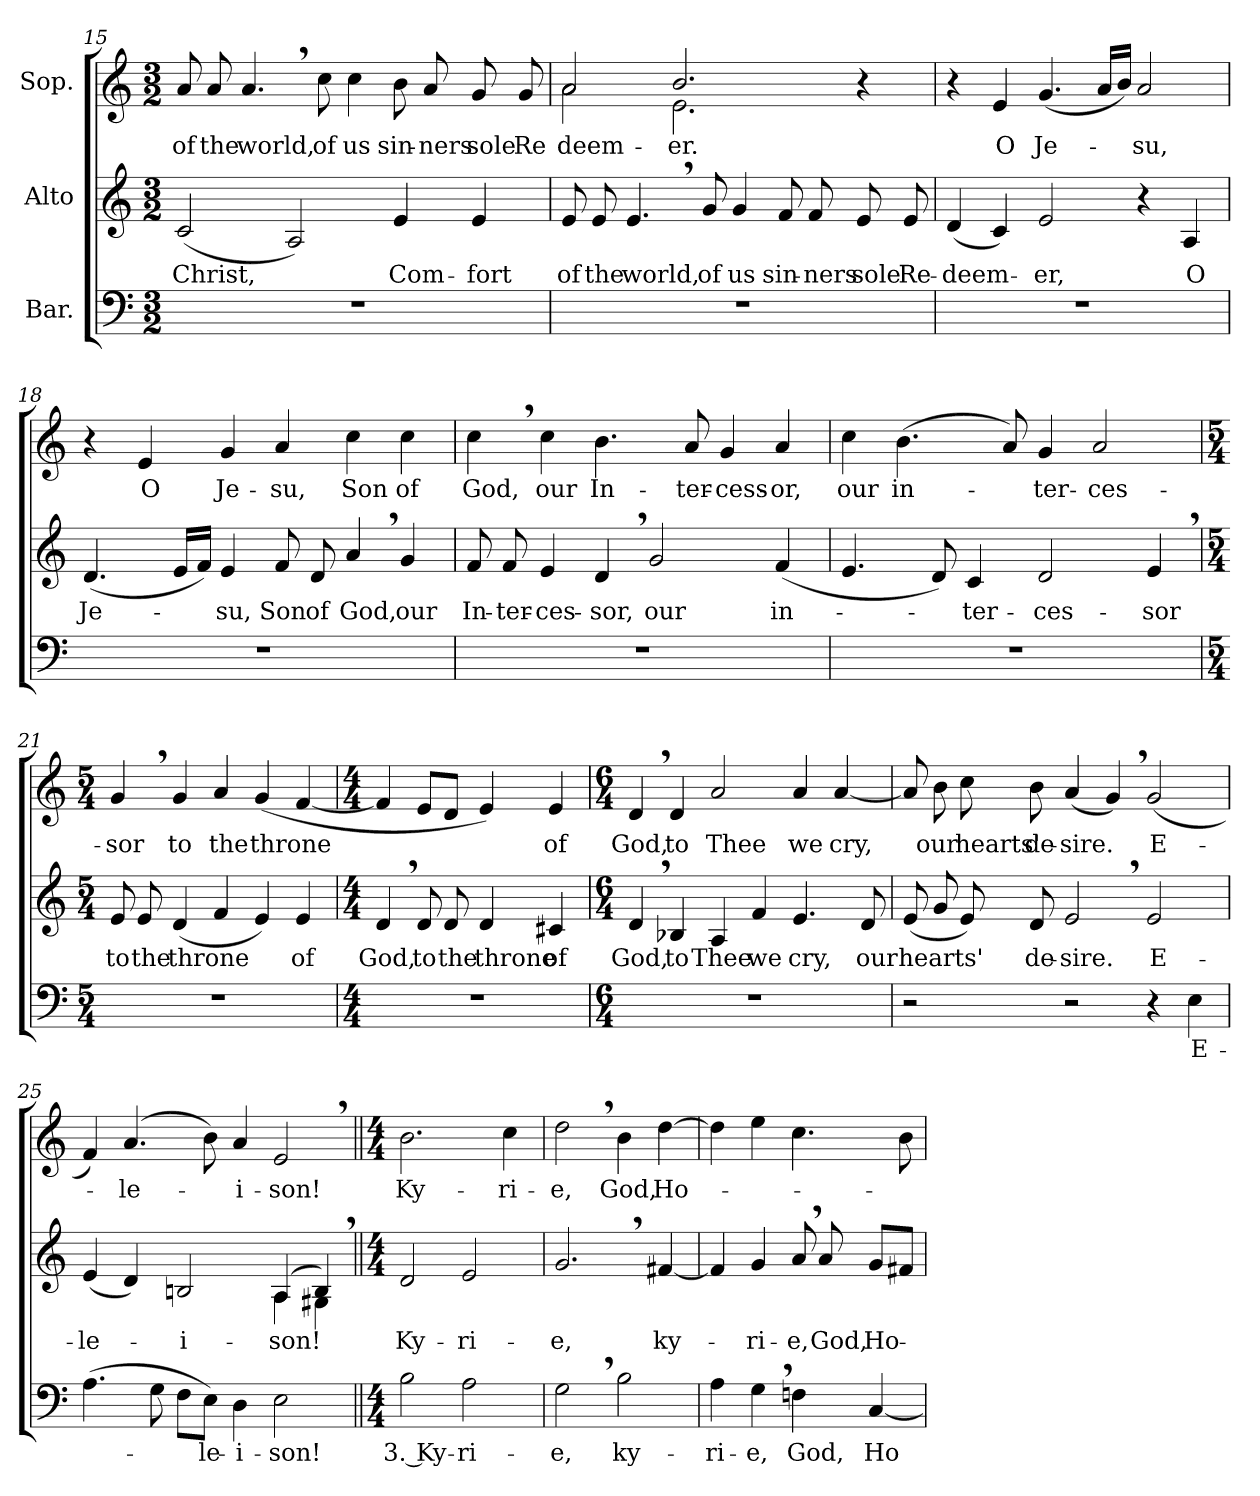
**kern	**text	**kern	**text	**kern	**text
*part3	*part3	*part2	*part2	*part1	*part1
*staff3	*staff3	*staff2	*staff2	*staff1	*staff1
*I"Bar.	*	*I"Alto	*	*I"Sop.	*
*clefF4	*	*clefG2	*	*clefG2	*
*k[]	*	*k[]	*	*k[]	*
*C:	*	*C:	*	*C:	*
*M3/2	*	*M3/2	*	*M3/2	*
=15	=15	=15	=15	=15	=15
!	!	!	!LO:LY:b	!	!LO:LY:b
1.r	.	(<2c/	Christ,	8a/	of
!	!	!	!	!	!LO:LY:b
.	.	.	.	8a/	the
!	!	!	!	!	!LO:LY:b
.	.	.	.	4.a,>/	world,
.	.	2A/)	.	.	.
!	!	!	!	!	!LO:LY:b
.	.	.	.	8cc\	of
!	!	!	!	!	!LO:LY:b
.	.	.	.	4cc\	us
!	!	!	!LO:LY:b	!	!LO:LY:b
.	.	4e/	Com-	8b\	sin-
!	!	!	!	!	!LO:LY:b
.	.	.	.	8a/	-ners
!	!	!	!LO:LY:b	!	!LO:LY:b
.	.	4e/	-fort	8g/	sole
!	!	!	!	!	!LO:LY:b
.	.	.	.	8g/	Re
=16	=16	=16	=16	=16	=16
!	!	!	!LO:LY:b	!	!LO:LY:b
*	*	*	*	*^	*
1.r	.	8e/	of	2a/	2a\	deem-
!	!	!	!LO:LY:b	!	!	!
.	.	8e/	the	.	.	.
!	!	!	!LO:LY:b	!	!	!
.	.	4.e,>/	world,	.	.	.
!	!	!	!	!	!	!LO:LY:b
.	.	.	.	2.b/	2.e\	-er.
!	!	!	!LO:LY:b	!	!	!
.	.	8g/	of	.	.	.
!	!	!	!LO:LY:b	!	!	!
.	.	4g/	us	.	.	.
!	!	!	!LO:LY:b	!	!	!
.	.	8f/	sin-	.	.	.
!	!	!	!LO:LY:b	!	!	!
.	.	8f/	-ners	.	.	.
!	!	!	!LO:LY:b	!	!	!
.	.	8e/	sole	4r	4ryy	.
!	!	!	!LO:LY:b	!	!	!
.	.	8e/	Re-	.	.	.
*	*	*	*	*v	*v	*
!!LO:LB:g=z
=17	=17	=17	=17	=17	=17
!	!	!	!LO:LY:b	!	!
1.r	.	(<4d/	-deem-	4r	.
!	!	!	!	!	!LO:LY:b
.	.	4c/)	.	4e/	O
!	!	!	!LO:LY:b	!	!LO:LY:b
.	.	2e/	-er,	(<4.g/	Je-
.	.	.	.	16a/LL	.
.	.	.	.	16b/JJ)	.
!	!	!	!	!	!LO:LY:b
.	.	4r	.	2a/	-su,
!	!	!	!LO:LY:b	!	!
.	.	4A/	O	.	.
=18	=18	=18	=18	=18	=18
!	!	!	!LO:LY:b	!	!
1.r	.	(<4.d/	Je-	4r	.
!	!	!	!	!	!LO:LY:b
.	.	.	.	4e/	O
.	.	16e/LL	.	.	.
.	.	16f/JJ)	.	.	.
!	!	!	!LO:LY:b	!	!LO:LY:b
.	.	4e/	-su,	4g/	Je-
!	!	!	!LO:LY:b	!	!LO:LY:b
.	.	8f/	Son	4a/	-su,
!	!	!	!LO:LY:b	!	!
.	.	8d/	of	.	.
!	!	!	!LO:LY:b	!	!LO:LY:b
.	.	4a,>/	God,	4cc\	Son
!	!	!	!LO:LY:b	!	!LO:LY:b
.	.	4g/	our	4cc\	of
=19	=19	=19	=19	=19	=19
!	!	!	!LO:LY:b	!	!LO:LY:b
1.r	.	8f/	In-	4cc,>\	God,
!	!	!	!LO:LY:b	!	!
.	.	8f/	-ter-	.	.
!	!	!	!LO:LY:b	!	!LO:LY:b
.	.	4e/	-ces-	4cc\	our
!	!	!	!LO:LY:b	!	!LO:LY:b
.	.	4d,>/	-sor,	4.b\	In-
!	!	!	!LO:LY:b	!	!
.	.	2g/	our	.	.
!	!	!	!	!	!LO:LY:b
.	.	.	.	8a/	-ter-
!	!	!	!	!	!LO:LY:b
.	.	.	.	4g/	-cess-
!	!	!	!LO:LY:b	!	!LO:LY:b
.	.	(<4f/	in-	4a/	-or,
!!LO:LB:g=z
=20	=20	=20	=20	=20	=20
!	!	!	!	!	!LO:LY:b
1.r	.	4.e/	.	4cc\	our
!	!	!	!	!	!LO:LY:b
.	.	.	.	(>4.b\	in-
.	.	8d/)	.	.	.
!	!	!	!LO:LY:b	!	!
.	.	4c/	-ter-	.	.
.	.	.	.	8a/)	.
!	!	!	!LO:LY:b	!	!LO:LY:b
.	.	2d/	-ces-	4g/	-ter-
!	!	!	!	!	!LO:LY:b
.	.	.	.	2a/	-ces-
!	!	!	!LO:LY:b	!	!
.	.	4e,>/	-sor	.	.
=21	=21	=21	=21	=21	=21
*M5/4	*	*M5/4	*	*M5/4	*
!	!	!	!LO:LY:b	!	!LO:LY:b
4%5r	.	8e/	to	4g,>/	-sor
!	!	!	!LO:LY:b	!	!
.	.	8e/	the	.	.
!	!	!	!LO:LY:b	!	!LO:LY:b
.	.	(<4d/	throne	4g/	to
!	!	!	!	!	!LO:LY:b
.	.	4f/	.	4a/	the
!	!	!	!	!	!LO:LY:b
.	.	4e/)	.	(<4g/	throne
!	!	!	!LO:LY:b	!	!
.	.	4e/	of	[4f/	.
=22	=22	=22	=22	=22	=22
*M4/4	*	*M4/4	*	*M4/4	*
!	!	!	!LO:LY:b	!	!
1r	.	4d,>/	God,	4f/]	.
!	!	!	!LO:LY:b	!	!
.	.	8d/	to	8e/L	.
!	!	!	!LO:LY:b	!	!
.	.	8d/	the	8d/J	.
!	!	!	!LO:LY:b	!	!
.	.	4d/	throne	4e/)	.
!	!	!	!LO:LY:b	!	!LO:LY:b
.	.	4c#X/	of	4e/	of
!!LO:LB:g=z
=23	=23	=23	=23	=23	=23
*M6/4	*	*M6/4	*	*M6/4	*
!	!	!	!LO:LY:b	!	!LO:LY:b
1.r	.	4d,>/	God,	4d,>/	God,
!	!	!	!LO:LY:b	!	!LO:LY:b
.	.	4B-X/	to	4d/	to
!	!	!	!LO:LY:b	!	!LO:LY:b
.	.	4A/	Thee	2a/	Thee
!	!	!	!LO:LY:b	!	!
.	.	4f/	we	.	.
!	!	!	!LO:LY:b	!	!LO:LY:b
.	.	4.e/	cry,	4a/	we
!	!	!	!	!	!LO:LY:b
.	.	.	.	[4a/	cry,
!	!	!	!LO:LY:b	!	!
.	.	8d/	our	.	.
=24	=24	=24	=24	=24	=24
!	!	!	!LO:LY:b	!	!
2r	.	(<8e/	hearts'	8a/]	.
!	!	!	!	!	!LO:LY:b
.	.	8g/	.	8b\	our
!	!	!	!	!	!LO:LY:b
.	.	8e/)	.	8cc\	hearts'
!	!	!	!LO:LY:b	!	!LO:LY:b
.	.	8d/	de-	8b\	de-
!	!	!	!LO:LY:b	!	!LO:LY:b
2r	.	2e,>/	-sire.	(<4a/	-sire.
.	.	.	.	4g,>/)	.
!	!	!	!LO:LY:b	!	!LO:LY:b
4r	.	2e/	E-	(<2g/	E-
!	!LO:LY:b	!	!	!	!
4E\	E-	.	.	.	.
=25	=25	=25	=25	=25	=25
!	!	!	!LO:LY:b	!	!
*	*	*^	*	*	*
(>4.A\	.	(<4e/	1ryy	-le-	4f/)	.
!	!	!	!	!	!	!LO:LY:b
.	.	4d/)	.	.	(4.a/	-le-
8G\	.	.	.	.	.	.
!	!	!	!	!LO:LY:b	!	!
8F\L	.	2Bn/	.	-i-	.	.
!	!LO:LY:b	!	!	!	!	!
8E\J)	-le-	.	.	.	8b\)	.
!	!LO:LY:b	!	!	!	!	!LO:LY:b
4D\	-i-	.	.	.	4a/	-i-
!	!LO:LY:b	!	!	!LO:LY:b	!	!LO:LY:b
2E\	-son!	(4A/	4A\	-son!	2e,>/	-son!
.	.	4B,>/)	4G#X\	.	.	.
*	*	*v	*v	*	*	*
!!LO:PB:g=z
=26||	=26||	=26||	=26||	=26||	=26||
*M4/4	*	*M4/4	*	*M4/4	*
*	*	*^	*	*	*
!	!LO:LY:b	!	!	!LO:LY:b	!	!LO:LY:b
*	*	*v	*v	*	*	*
2B\	3. Ky-	2d/	Ky-	2.b\	Ky-
!	!LO:LY:b	!	!LO:LY:b	!	!
2A\	-ri-	2e/	-ri-	.	.
!	!	!	!	!	!LO:LY:b
.	.	.	.	4cc\	-ri-
=27	=27	=27	=27	=27	=27
!	!LO:LY:b	!	!LO:LY:b	!	!LO:LY:b
2G,>\	-e,	2.g,>/	-e,	2dd,>\	-e,
!	!LO:LY:b	!	!	!	!LO:LY:b
2B\	ky-	.	.	4b\	God,
!	!	!	!LO:LY:b	!	!LO:LY:b
.	.	[4f#X/	ky-	[4dd\	Ho-
=28	=28	=28	=28	=28	=28
!	!LO:LY:b	!	!	!	!
4A\	-ri-	4f#/]	.	4dd\]	.
!	!LO:LY:b	!	!LO:LY:b	!	!
4G,>\	-e,	4g/	-ri-	4ee\	.
!	!LO:LY:b	!	!LO:LY:b	!	!
4Fn\	God,	8a,>/	-e,	4.cc\	.
!	!	!	!LO:LY:b	!	!
.	.	8a/	God,	.	.
!	!LO:LY:b	!	!LO:LY:b	!	!
[4C/	Ho-	8g/L	Ho-	.	.
.	.	8f#X/J	.	8b\	.
=	=	=	=	=	=
*-	*-	*-	*-	*-	*-
